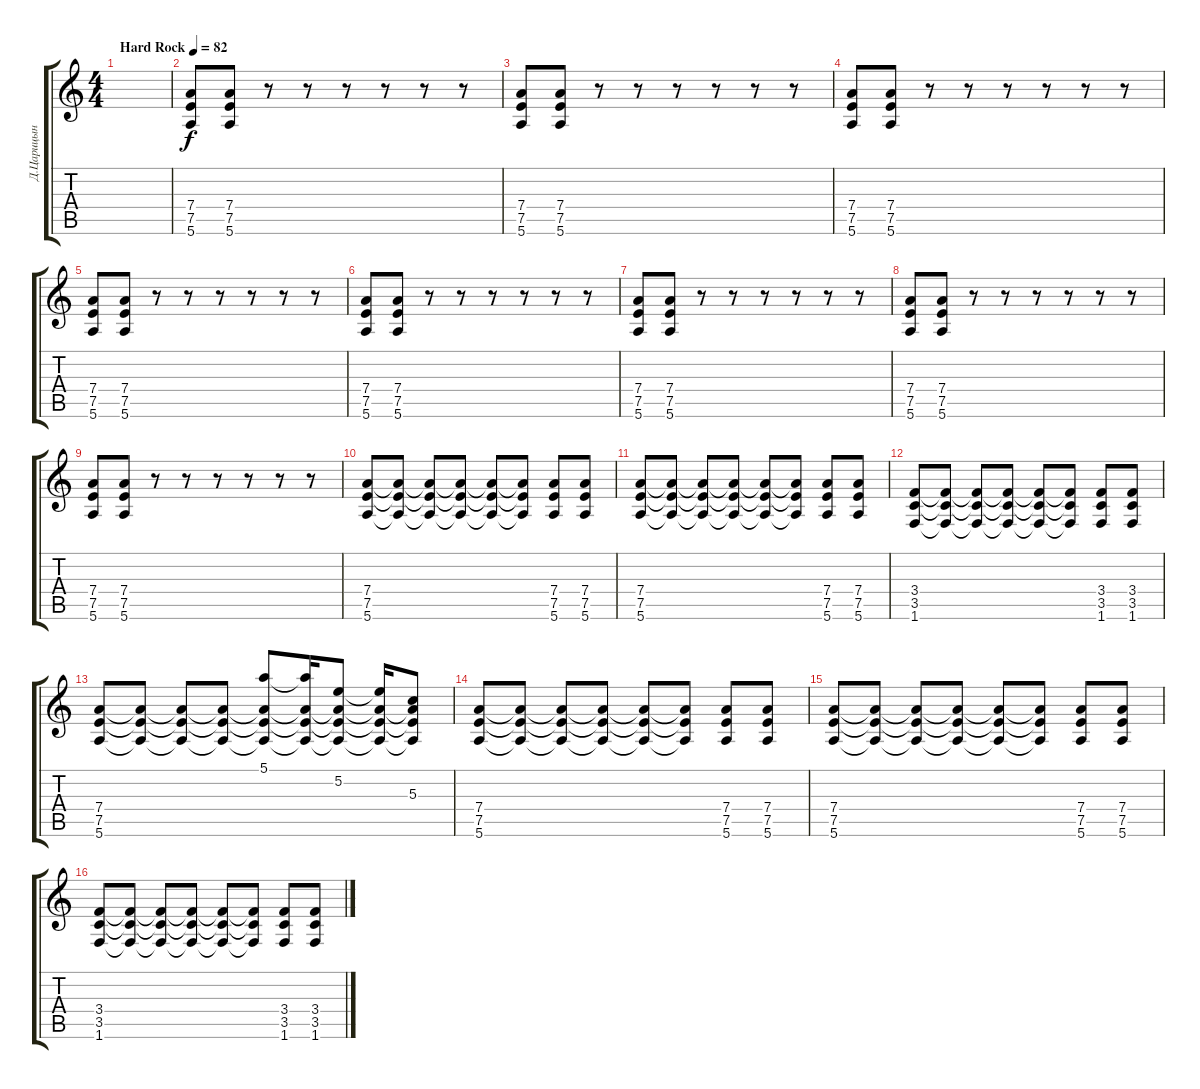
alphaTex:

\track ("Д.Царицын" "Д.Царицын") {instrument overdrivenguitar}
\staff {score tabs}
\tuning (E4 B3 G3 D3 A2 E2) {hide}
\ts (4 4)
\tempo (82 "Hard Rock")
\clef g2
\ks c
|
(7.4 7.5 5.6).8 (7.4 7.5 5.6).8 r.8 r.8 r.8 r.8 r.8 r.8 |
(7.4 7.5 5.6).8 (7.4 7.5 5.6).8 r.8 r.8 r.8 r.8 r.8 r.8 |
(7.4 7.5 5.6).8 (7.4 7.5 5.6).8 r.8 r.8 r.8 r.8 r.8 r.8 |
(7.4 7.5 5.6).8 (7.4 7.5 5.6).8 r.8 r.8 r.8 r.8 r.8 r.8 |
(7.4 7.5 5.6).8 (7.4 7.5 5.6).8 r.8 r.8 r.8 r.8 r.8 r.8 |
(7.4 7.5 5.6).8 (7.4 7.5 5.6).8 r.8 r.8 r.8 r.8 r.8 r.8 |
(7.4 7.5 5.6).8 (7.4 7.5 5.6).8 r.8 r.8 r.8 r.8 r.8 r.8 |
(7.4 7.5 5.6).8 (7.4 7.5 5.6).8 r.8 r.8 r.8 r.8 r.8 r.8 |
(7.4 7.5 5.6).8 (7.4{t} 7.5{t} 5.6{t}).8 (7.4{t} 7.5{t} 5.6{t}).8 (7.4{t} 7.5{t} 5.6{t}).8 (7.4{t} 7.5{t} 5.6{t}).8 (7.4{t} 7.5{t} 5.6{t}).8 (7.4 7.5 5.6).8 (7.4 7.5 5.6).8 |
(7.4 7.5 5.6).8 (7.4{t} 7.5{t} 5.6{t}).8 (7.4{t} 7.5{t} 5.6{t}).8 (7.4{t} 7.5{t} 5.6{t}).8 (7.4{t} 7.5{t} 5.6{t}).8 (7.4{t} 7.5{t} 5.6{t}).8 (7.4 7.5 5.6).8 (7.4 7.5 5.6).8 |
(3.4 3.5 1.6).8 (3.4{t} 3.5{t} 1.6{t}).8 (3.4{t} 3.5{t} 1.6{t}).8 (3.4{t} 3.5{t} 1.6{t}).8 (3.4{t} 3.5{t} 1.6{t}).8 (3.4{t} 3.5{t} 1.6{t}).8 (3.4 3.5 1.6).8 (3.4 3.5 1.6).8 |
(7.4 7.5 5.6).8 (7.4{t} 7.5{t} 5.6{t}).8 (7.4{t} 7.5{t} 5.6{t}).8 (7.4{t} 7.5{t} 5.6{t}).8 (5.1 7.4{t} 7.5{t} 5.6{t}).8 (5.1{t} 7.4{t} 7.5{t} 5.6{t}).16 (5.2 7.4{t} 7.5{t} 5.6{t}).8 (5.2{t} 7.4{t} 7.5{t} 5.6{t}).16 (5.3 7.4{t} 7.5{t} 5.6{t}).8 |
(7.4 7.5 5.6).8 (7.4{t} 7.5{t} 5.6{t}).8 (7.4{t} 7.5{t} 5.6{t}).8 (7.4{t} 7.5{t} 5.6{t}).8 (7.4{t} 7.5{t} 5.6{t}).8 (7.4{t} 7.5{t} 5.6{t}).8 (7.4 7.5 5.6).8 (7.4 7.5 5.6).8 |
(7.4 7.5 5.6).8 (7.4{t} 7.5{t} 5.6{t}).8 (7.4{t} 7.5{t} 5.6{t}).8 (7.4{t} 7.5{t} 5.6{t}).8 (7.4{t} 7.5{t} 5.6{t}).8 (7.4{t} 7.5{t} 5.6{t}).8 (7.4 7.5 5.6).8 (7.4 7.5 5.6).8 |
(3.4 3.5 1.6).8 (3.4{t} 3.5{t} 1.6{t}).8 (3.4{t} 3.5{t} 1.6{t}).8 (3.4{t} 3.5{t} 1.6{t}).8 (3.4{t} 3.5{t} 1.6{t}).8 (3.4{t} 3.5{t} 1.6{t}).8 (3.4 3.5 1.6).8 (3.4 3.5 1.6).8
